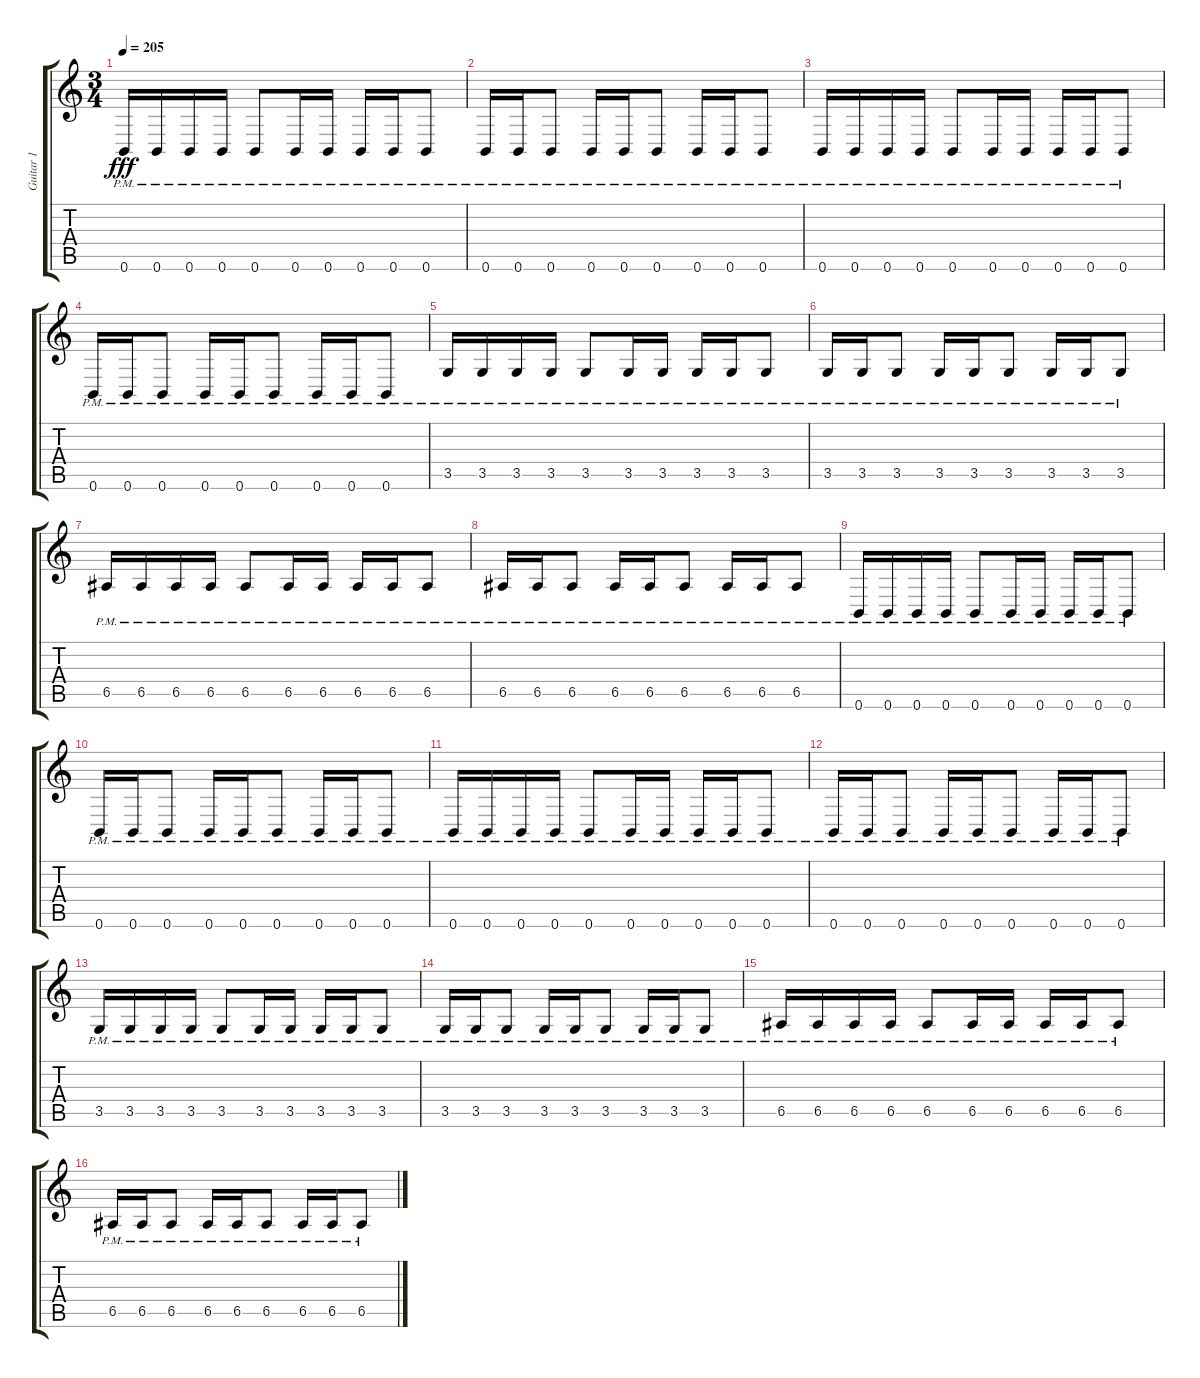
\track ("Guitar 1" "Guitar 1") {instrument distortionguitar}
\staff {score tabs}
\tuning (B3 Gb3 D3 A2 E2 B1) {hide}
\ts (3 4)
\tempo 205
\clef g2
\ks c
0.6{pm}.16{dy fff} 0.6{pm}.16 0.6{pm}.16 0.6{pm}.16 0.6{pm}.8 0.6{pm}.16 0.6{pm}.16 0.6{pm}.16 0.6{pm}.16 0.6{pm}.8 |
0.6{pm}.16 0.6{pm}.16 0.6{pm}.8 0.6{pm}.16 0.6{pm}.16 0.6{pm}.8 0.6{pm}.16 0.6{pm}.16 0.6{pm}.8 |
0.6{pm}.16 0.6{pm}.16 0.6{pm}.16 0.6{pm}.16 0.6{pm}.8 0.6{pm}.16 0.6{pm}.16 0.6{pm}.16 0.6{pm}.16 0.6{pm}.8 |
0.6{pm}.16 0.6{pm}.16 0.6{pm}.8 0.6{pm}.16 0.6{pm}.16 0.6{pm}.8 0.6{pm}.16 0.6{pm}.16 0.6{pm}.8 |
3.5{pm}.16 3.5{pm}.16 3.5{pm}.16 3.5{pm}.16 3.5{pm}.8 3.5{pm}.16 3.5{pm}.16 3.5{pm}.16 3.5{pm}.16 3.5{pm}.8 |
3.5{pm}.16 3.5{pm}.16 3.5{pm}.8 3.5{pm}.16 3.5{pm}.16 3.5{pm}.8 3.5{pm}.16 3.5{pm}.16 3.5{pm}.8 |
6.5{pm}.16 6.5{pm}.16 6.5{pm}.16 6.5{pm}.16 6.5{pm}.8 6.5{pm}.16 6.5{pm}.16 6.5{pm}.16 6.5{pm}.16 6.5{pm}.8 |
6.5{pm}.16 6.5{pm}.16 6.5{pm}.8 6.5{pm}.16 6.5{pm}.16 6.5{pm}.8 6.5{pm}.16 6.5{pm}.16 6.5{pm}.8 |
0.6{pm}.16 0.6{pm}.16 0.6{pm}.16 0.6{pm}.16 0.6{pm}.8 0.6{pm}.16 0.6{pm}.16 0.6{pm}.16 0.6{pm}.16 0.6{pm}.8 |
0.6{pm}.16 0.6{pm}.16 0.6{pm}.8 0.6{pm}.16 0.6{pm}.16 0.6{pm}.8 0.6{pm}.16 0.6{pm}.16 0.6{pm}.8 |
0.6{pm}.16 0.6{pm}.16 0.6{pm}.16 0.6{pm}.16 0.6{pm}.8 0.6{pm}.16 0.6{pm}.16 0.6{pm}.16 0.6{pm}.16 0.6{pm}.8 |
0.6{pm}.16 0.6{pm}.16 0.6{pm}.8 0.6{pm}.16 0.6{pm}.16 0.6{pm}.8 0.6{pm}.16 0.6{pm}.16 0.6{pm}.8 |
3.5{pm}.16 3.5{pm}.16 3.5{pm}.16 3.5{pm}.16 3.5{pm}.8 3.5{pm}.16 3.5{pm}.16 3.5{pm}.16 3.5{pm}.16 3.5{pm}.8 |
3.5{pm}.16 3.5{pm}.16 3.5{pm}.8 3.5{pm}.16 3.5{pm}.16 3.5{pm}.8 3.5{pm}.16 3.5{pm}.16 3.5{pm}.8 |
6.5{pm}.16 6.5{pm}.16 6.5{pm}.16 6.5{pm}.16 6.5{pm}.8 6.5{pm}.16 6.5{pm}.16 6.5{pm}.16 6.5{pm}.16 6.5{pm}.8 |
6.5{pm}.16 6.5{pm}.16 6.5{pm}.8 6.5{pm}.16 6.5{pm}.16 6.5{pm}.8 6.5{pm}.16 6.5{pm}.16 6.5{pm}.8
